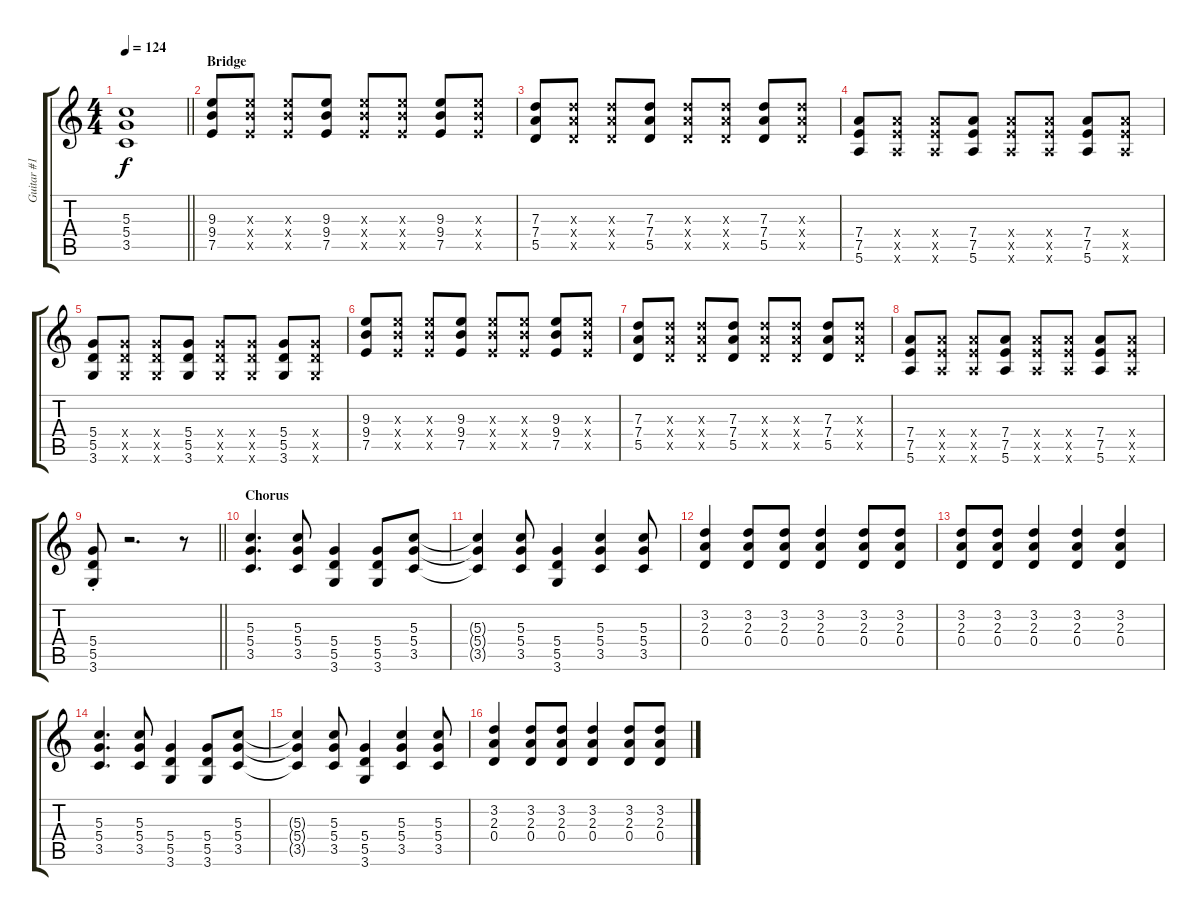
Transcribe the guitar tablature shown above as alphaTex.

\track ("Guitar #1" "Guitar #1") {instrument overdrivenguitar}
\staff {score tabs}
\tuning (E4 B3 G3 D3 A2 E2) {hide}
\ts (4 4)
\tempo 124
\clef g2
\barLineRight lightlight
\ks c
(5.3 5.4 3.5).1{dy f} |
\section ("" "Bridge")
(9.3 9.4 7.5).8 (9.3{x} 9.4{x} 7.5{x}).8 (9.3{x} 9.4{x} 7.5{x}).8 (9.3 9.4 7.5).8 (9.3{x} 9.4{x} 7.5{x}).8 (9.3{x} 9.4{x} 7.5{x}).8 (9.3 9.4 7.5).8 (9.3{x} 9.4{x} 7.5{x}).8 |
(7.3 7.4 5.5).8 (7.3{x} 7.4{x} 5.5{x}).8 (7.3{x} 7.4{x} 5.5{x}).8 (7.3 7.4 5.5).8 (7.3{x} 7.4{x} 5.5{x}).8 (7.3{x} 7.4{x} 5.5{x}).8 (7.3 7.4 5.5).8 (7.3{x} 7.4{x} 5.5{x}).8 |
(7.4 7.5 5.6).8 (7.4{x} 7.5{x} 5.6{x}).8 (7.4{x} 7.5{x} 5.6{x}).8 (7.4 7.5 5.6).8 (7.4{x} 7.5{x} 5.6{x}).8 (7.4{x} 7.5{x} 5.6{x}).8 (7.4 7.5 5.6).8 (7.4{x} 7.5{x} 5.6{x}).8 |
(5.4 5.5 3.6).8 (5.4{x} 5.5{x} 3.6{x}).8 (5.4{x} 5.5{x} 3.6{x}).8 (5.4 5.5 3.6).8 (5.4{x} 5.5{x} 3.6{x}).8 (5.4{x} 5.5{x} 3.6{x}).8 (5.4 5.5 3.6).8 (5.4{x} 5.5{x} 3.6{x}).8 |
(9.3 9.4 7.5).8 (9.3{x} 9.4{x} 7.5{x}).8 (9.3{x} 9.4{x} 7.5{x}).8 (9.3 9.4 7.5).8 (9.3{x} 9.4{x} 7.5{x}).8 (9.3{x} 9.4{x} 7.5{x}).8 (9.3 9.4 7.5).8 (9.3{x} 9.4{x} 7.5{x}).8 |
(7.3 7.4 5.5).8 (7.3{x} 7.4{x} 5.5{x}).8 (7.3{x} 7.4{x} 5.5{x}).8 (7.3 7.4 5.5).8 (7.3{x} 7.4{x} 5.5{x}).8 (7.3{x} 7.4{x} 5.5{x}).8 (7.3 7.4 5.5).8 (7.3{x} 7.4{x} 5.5{x}).8 |
(7.4 7.5 5.6).8 (7.4{x} 7.5{x} 5.6{x}).8 (7.4{x} 7.5{x} 5.6{x}).8 (7.4 7.5 5.6).8 (7.4{x} 7.5{x} 5.6{x}).8 (7.4{x} 7.5{x} 5.6{x}).8 (7.4 7.5 5.6).8 (7.4{x} 7.5{x} 5.6{x}).8 |
\barLineRight lightlight
(5.4 5.5 3.6{st}).8 r.2{d} r.8 |
\section ("" "Chorus")
(5.3 5.4 3.5).4{d} (5.3 5.4 3.5).8 (5.4 5.5 3.6).4 (5.4 5.5 3.6).8 (5.3 5.4 3.5).8 |
(5.3{t} 5.4{t} 3.5{t}).4 (5.3 5.4 3.5).8 (5.4 5.5 3.6).4 (5.3 5.4 3.5).4 (5.3 5.4 3.5).8 |
(3.2 2.3 0.4).4 (3.2 2.3 0.4).8 (3.2 2.3 0.4).8 (3.2 2.3 0.4).4 (3.2 2.3 0.4).8 (3.2 2.3 0.4).8 |
(3.2 2.3 0.4).8 (3.2 2.3 0.4).8 (3.2 2.3 0.4).4 (3.2 2.3 0.4).4 (3.2 2.3 0.4).4 |
(5.3 5.4 3.5).4{d} (5.3 5.4 3.5).8 (5.4 5.5 3.6).4 (5.4 5.5 3.6).8 (5.3 5.4 3.5).8 |
(5.3{t} 5.4{t} 3.5{t}).4 (5.3 5.4 3.5).8 (5.4 5.5 3.6).4 (5.3 5.4 3.5).4 (5.3 5.4 3.5).8 |
(3.2 2.3 0.4).4 (3.2 2.3 0.4).8 (3.2 2.3 0.4).8 (3.2 2.3 0.4).4 (3.2 2.3 0.4).8 (3.2 2.3 0.4).8
